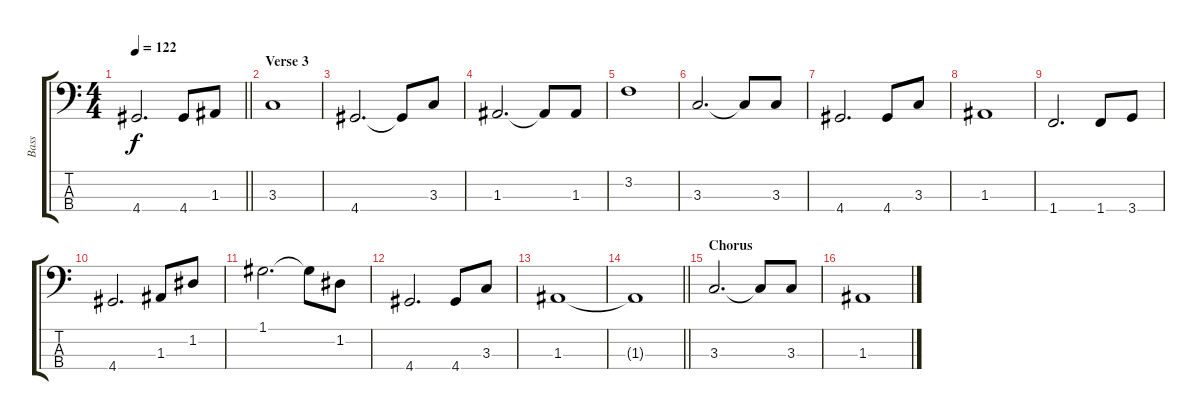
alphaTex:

\track ("Bass" "Bass") {instrument electricbassfinger}
\staff {score tabs}
\tuning (G2 D2 A1 E1) {hide}
\ts (4 4)
\tempo 122
\clef f4
\barLineRight lightlight
\ks c
4.4.2{d dy f} 4.4.8 1.3.8 |
\section ("" "Verse 3")
3.3.1 |
4.4.2{d} 4.4{t}.8 3.3.8 |
1.3.2{d} 1.3{t}.8 1.3.8 |
3.2.1 |
3.3.2{d} 3.3{t}.8 3.3.8 |
4.4.2{d} 4.4.8 3.3.8 |
1.3.1 |
1.4.2{d} 1.4.8 3.4.8 |
4.4.2{d} 1.3.8 1.2.8 |
1.1.2{d} 1.1{t}.8 1.2.8 |
4.4.2{d} 4.4.8 3.3.8 |
1.3.1 |
\barLineRight lightlight
1.3{t}.1 |
\section ("" "Chorus")
3.3.2{d} 3.3{t}.8 3.3.8 |
1.3.1
